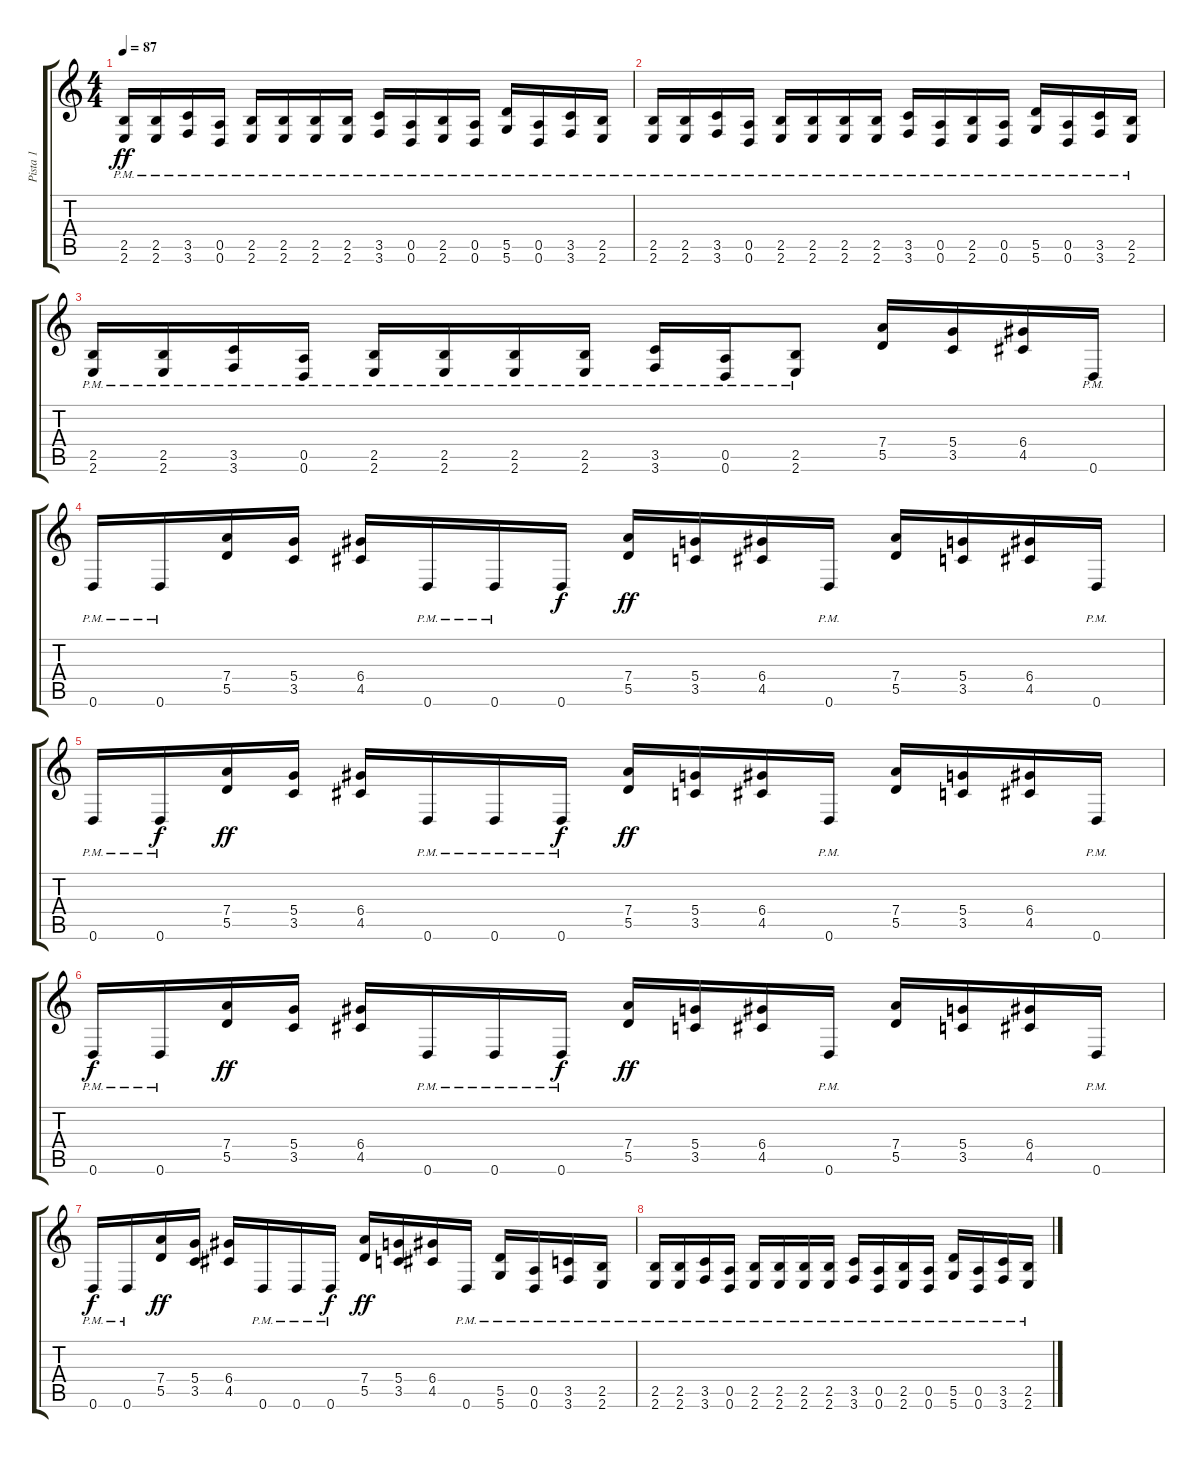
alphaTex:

\track ("Pista 1" "Pista 1") {instrument distortionguitar}
\staff {score tabs}
\tuning (E4 B3 G3 D3 A2 D2) {hide}
\ts (4 4)
\tempo 87
\clef g2
\ks c
(2.5{pm} 2.6{pm}).16{dy ff} (2.5{pm} 2.6{pm}).16 (3.5{pm} 3.6{pm}).16 (0.5{pm} 0.6{pm}).16 (2.5{pm} 2.6{pm}).16 (2.5{pm} 2.6{pm}).16 (2.5{pm} 2.6{pm}).16 (2.5{pm} 2.6{pm}).16 (3.5{pm} 3.6{pm}).16 (0.5{pm} 0.6{pm}).16 (2.5{pm} 2.6{pm}).16 (0.5{pm} 0.6{pm}).16 (5.5{pm} 5.6{pm}).16 (0.5{pm} 0.6{pm}).16 (3.5{pm} 3.6{pm}).16 (2.5{pm} 2.6{pm}).16 |
(2.5{pm} 2.6{pm}).16 (2.5{pm} 2.6{pm}).16 (3.5{pm} 3.6{pm}).16 (0.5{pm} 0.6{pm}).16 (2.5{pm} 2.6{pm}).16 (2.5{pm} 2.6{pm}).16 (2.5{pm} 2.6{pm}).16 (2.5{pm} 2.6{pm}).16 (3.5{pm} 3.6{pm}).16 (0.5{pm} 0.6{pm}).16 (2.5{pm} 2.6{pm}).16 (0.5{pm} 0.6{pm}).16 (5.5{pm} 5.6{pm}).16 (0.5{pm} 0.6{pm}).16 (3.5{pm} 3.6{pm}).16 (2.5{pm} 2.6{pm}).16 |
(2.5{pm} 2.6{pm}).16 (2.5{pm} 2.6{pm}).16 (3.5{pm} 3.6{pm}).16 (0.5{pm} 0.6{pm}).16 (2.5{pm} 2.6{pm}).16 (2.5{pm} 2.6{pm}).16 (2.5{pm} 2.6{pm}).16 (2.5{pm} 2.6{pm}).16 (3.5{pm} 3.6{pm}).16 (0.5{pm} 0.6{pm}).16 (2.5{pm} 2.6{pm}).8 (7.4 5.5).16 (5.4 3.5).16 (6.4 4.5).16 0.6{pm}.16 |
0.6{pm}.16 0.6{pm}.16 (7.4 5.5).16 (5.4 3.5).16 (6.4 4.5).16 0.6{pm}.16 0.6{pm}.16 0.6.16{dy f} (7.4 5.5).16{dy ff} (5.4 3.5).16 (6.4 4.5).16 0.6{pm}.16 (7.4 5.5).16 (5.4 3.5).16 (6.4 4.5).16 0.6{pm}.16 |
0.6{pm}.16 0.6{pm}.16{dy f} (7.4 5.5).16{dy ff} (5.4 3.5).16 (6.4 4.5).16 0.6{pm}.16 0.6{pm}.16 0.6{pm}.16{dy f} (7.4 5.5).16{dy ff} (5.4 3.5).16 (6.4 4.5).16 0.6{pm}.16 (7.4 5.5).16 (5.4 3.5).16 (6.4 4.5).16 0.6{pm}.16 |
0.6{pm}.16{dy f} 0.6{pm}.16 (7.4 5.5).16{dy ff} (5.4 3.5).16 (6.4 4.5).16 0.6{pm}.16 0.6{pm}.16 0.6{pm}.16{dy f} (7.4 5.5).16{dy ff} (5.4 3.5).16 (6.4 4.5).16 0.6{pm}.16 (7.4 5.5).16 (5.4 3.5).16 (6.4 4.5).16 0.6{pm}.16 |
0.6{pm}.16{dy f} 0.6{pm}.16 (7.4 5.5).16{dy ff} (5.4 3.5).16 (6.4 4.5).16 0.6{pm}.16 0.6{pm}.16 0.6{pm}.16{dy f} (7.4 5.5).16{dy ff} (5.4 3.5).16 (6.4 4.5).16 0.6{pm}.16 (5.5{pm} 5.6{pm}).16 (0.5{pm} 0.6{pm}).16 (3.5{pm} 3.6{pm}).16 (2.5{pm} 2.6{pm}).16 |
(2.5{pm} 2.6{pm}).16 (2.5{pm} 2.6{pm}).16 (3.5{pm} 3.6{pm}).16 (0.5{pm} 0.6{pm}).16 (2.5{pm} 2.6{pm}).16 (2.5{pm} 2.6{pm}).16 (2.5{pm} 2.6{pm}).16 (2.5{pm} 2.6{pm}).16 (3.5{pm} 3.6{pm}).16 (0.5{pm} 0.6{pm}).16 (2.5{pm} 2.6{pm}).16 (0.5{pm} 0.6{pm}).16 (5.5{pm} 5.6{pm}).16 (0.5{pm} 0.6{pm}).16 (3.5{pm} 3.6{pm}).16 (2.5{pm} 2.6{pm}).16
